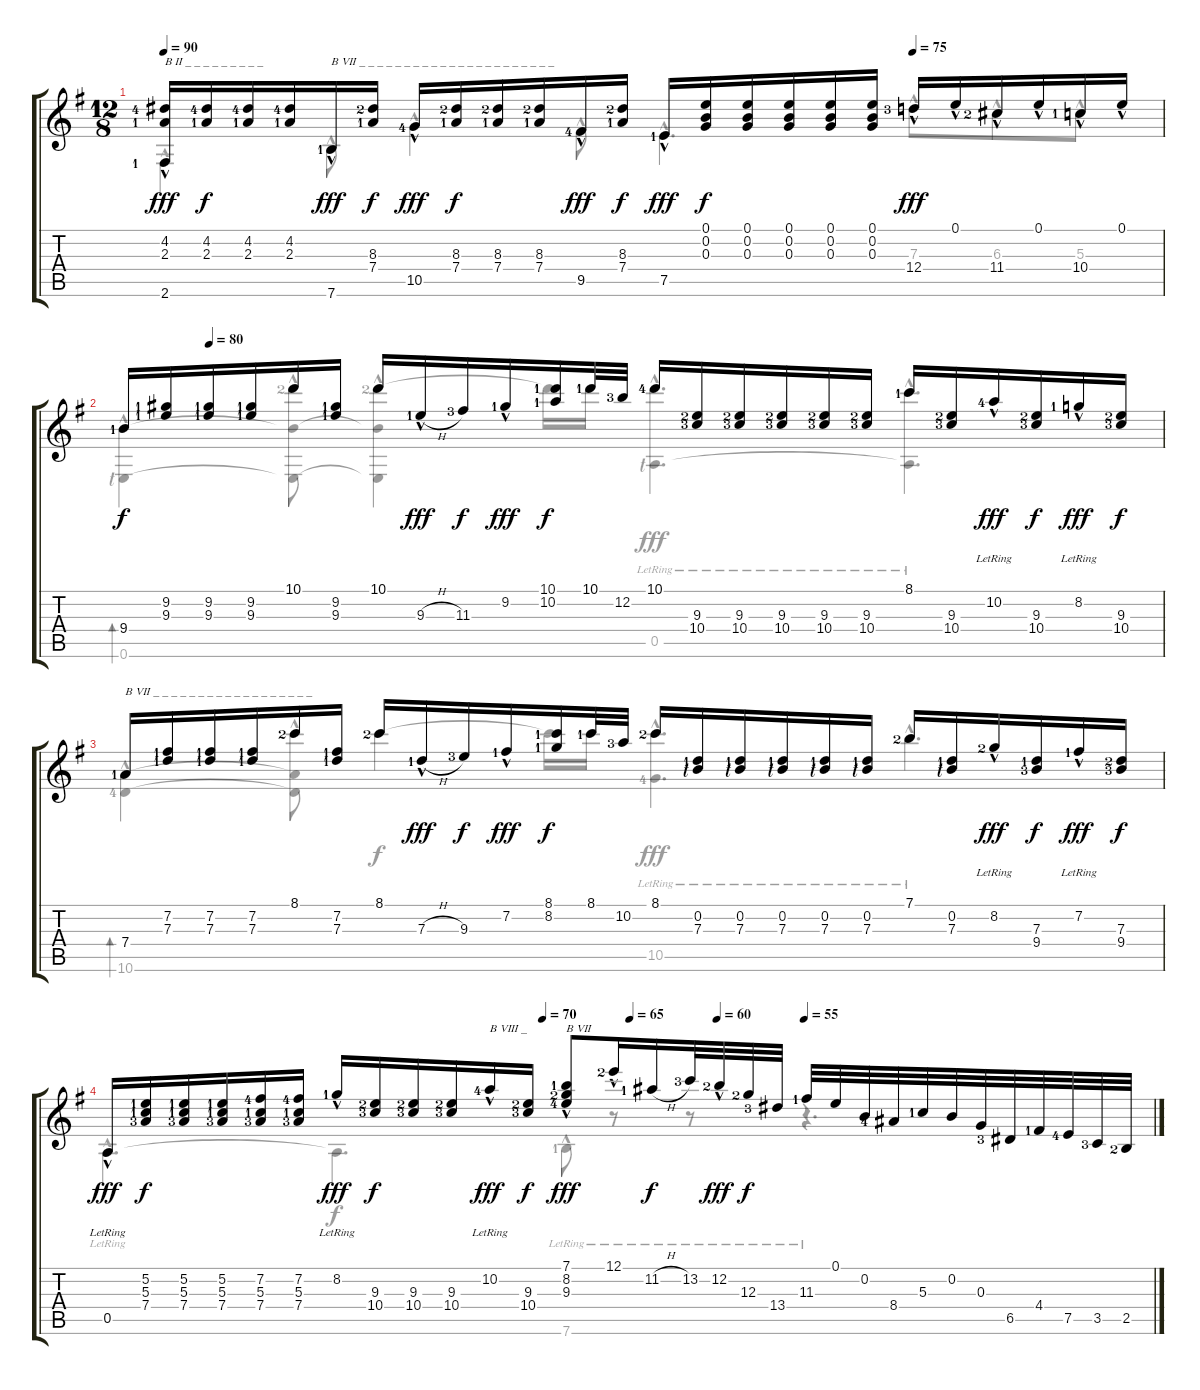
\track "" {instrument acousticguitarnylon}
\staff {score tabs}
\tuning (E4 B3 G3 D3 A2 E2) {hide}
\voice
\ts (12 8)
\tempo 90
\tempo (75 0.75)
\clef g2
\ks eminor
(4.2{lf 5} 2.3{lf 2} 2.6{hac lf 2}).16{txt "B II _ _ _ _ _ _ _ _ _" dy fff volume 16} (4.2{lf 5} 2.3{lf 2}).16{dy f volume 11} (4.2{lf 5} 2.3{lf 2}).16 (4.2{lf 5} 2.3{lf 2}).16 7.6{hac lf 2}.16{txt "B VII _ _ _ _ _ _ _ _ _ _ _ _ _ _ _ _ _ _ _ _ _ _" dy fff volume 16} (8.3{lf 3} 7.4{lf 2}).16{dy f volume 11} 10.5{hac lf 5}.16{dy fff volume 16} (8.3{lf 3} 7.4{lf 2}).16{dy f volume 11} (8.3{lf 3} 7.4{lf 2}).16 (8.3{lf 3} 7.4{lf 2}).16 9.5{hac lf 5}.16{dy fff volume 16} (8.3{lf 3} 7.4{lf 2}).16{dy f volume 11} 7.5{hac lf 2}.16{dy fff volume 16} (0.1 0.2 0.3).16{dy f volume 11} (0.1 0.2 0.3).16 (0.1 0.2 0.3).16 (0.1 0.2 0.3).16 (0.1 0.2 0.3).16 12.4{hac lf 4}.16{dy fff volume 16} 0.1{hac}.16 11.4{hac lf 3}.16 0.1{hac}.16 10.4{hac lf 2}.16 0.1{hac}.16 |
\tempo (80 0.08333333333333333)
9.4{lf 2}.16{txt "" dy f volume 16} (9.2{lf 2} 9.3{lf 2}).16{volume 11} (9.2{lf 2} 9.3{lf 2}).16 (9.2{lf 2} 9.3{lf 2}).16 10.1.16{volume 16} (9.2{lf 2} 9.3{lf 2}).16{volume 11} 10.1.16{volume 16} 9.3{h hac lf 2}.16{txt " _ _ _ _ _ _ _ _ " dy fff} 11.3{lf 4}.16{dy f} 9.2{hac lf 2}.16{dy fff} (10.1{lf 2} 10.2{lf 2}).16{txt "" dy f} 10.1{lf 2}.32 12.2{lf 4}.32 10.1{lf 5}.16 (9.3{lf 3} 10.4{lf 4}).16{volume 11} (9.3{lf 3} 10.4{lf 4}).16 (9.3{lf 3} 10.4{lf 4}).16 (9.3{lf 3} 10.4{lf 4}).16 (9.3{lf 3} 10.4{lf 4}).16 8.1{lf 2}.16{volume 16} (9.3{lf 3} 10.4{lf 4}).16{volume 11} 10.2{hac lr lf 5}.16{dy fff volume 16} (9.3{lf 3} 10.4{lf 4}).16{dy f volume 11} 8.2{hac lr lf 2}.16{dy fff volume 16} (9.3{lf 3} 10.4{lf 4}).16{dy f volume 13} |
7.4{lf 2}.16{txt "B VII _ _ _ _ _ _ _ _ _ _ _ _ _ _ _ _ _ _ " volume 16} (7.2{lf 2} 7.3{lf 2}).16{volume 11} (7.2{lf 2} 7.3{lf 2}).16 (7.2{lf 2} 7.3{lf 2}).16 8.1{lf 3}.16{volume 16} (7.2{lf 2} 7.3{lf 2}).16{volume 11} 8.1{lf 3}.16{volume 16} 7.3{h hac lf 2}.16{dy fff} 9.3{lf 4}.16{dy f} 7.2{hac lf 2}.16{dy fff} (8.1{lf 2} 8.2{lf 2}).16{txt "" dy f} 8.1{lf 2}.32 10.2{lf 4}.32 8.1{lf 3}.16 (0.2{lf 1} 7.3{lf 2}).16{volume 11} (0.2{lf 1} 7.3{lf 2}).16{volume 11} (0.2{lf 1} 7.3{lf 2}).16{volume 11} (0.2{lf 1} 7.3{lf 2}).16{volume 11} (0.2{lf 1} 7.3{lf 2}).16{volume 11} 7.1{lf 3}.16{volume 16} (0.2{lf 1} 7.3{lf 2}).16{volume 11} 8.2{hac lr lf 3}.16{dy fff volume 16} (7.3{lf 2} 9.4{lf 4}).16{dy f volume 11} 7.2{hac lr lf 2}.16{dy fff volume 16} (7.3{lf 3} 9.4{lf 4}).16{dy f volume 13} |
\tempo (70 0.4166666666666667)
\tempo (65 0.5)
\tempo (60 0.5833333333333334)
\tempo (55 0.6666666666666666)
0.5{hac lr}.16{dy fff} (5.2{lf 2} 5.3{lf 2} 7.4{lf 4}).16{txt "" dy f} (5.2{lf 2} 5.3{lf 2} 7.4{lf 4}).16 (5.2{lf 2} 5.3{lf 2} 7.4{lf 4}).16 (7.2{lf 5} 5.3{lf 2} 7.4{lf 4}).16 (7.2{lf 5} 5.3{lf 2} 7.4{lf 4}).16 8.2{hac lr lf 2}.16{dy fff} (9.3{lf 3} 10.4{lf 4}).16{dy f} (9.3{lf 3} 10.4{lf 4}).16 (9.3{lf 3} 10.4{lf 4}).16 10.2{hac lr lf 5}.16{txt "B VIII _" dy fff} (9.3{lf 3} 10.4{lf 4}).16{dy f} (7.1{hac lf 2} 8.2{hac lf 3} 9.3{hac lf 5}).8{txt "B VII" dy fff} 12.1{hac lf 3}.16 11.2{h lf 2}.16{dy f} 13.2{lf 4}.32 12.2{hac lf 3}.32{txt "" dy fff} 12.3{lf 3}.32{dy f} 13.4{lf 4}.32 11.3{lf 2}.32 0.1.32 0.2.32 8.4{lf 5}.32 5.3{lf 2}.32 0.2.32 0.3.32 6.5{lf 4}.32 4.4{lf 2}.32 7.5{lf 5}.32 3.5{lf 4}.32 2.5{lf 3}.32
\voice
\clef g2
\ottava regular
\simile none
\ks eminor
2.6{hac}.4{dy fff} 7.6{hac}.8 10.5{hac}.4 9.5{hac}.8 7.5{hac}.4{d} 7.3{hac}.8 6.3{hac}.8 5.3{hac}.8 |
(9.4{hac} 0.6{hac lf 1}).4{bd 480} (10.1{hac lf 3} 9.4{t} 0.6{t}).8 (10.1{hac lf 3} 9.4{t} 0.6{t}).4 10.1{t}.16{dy f} 10.1.16 (10.1{hac lr} 0.5{hac lr lf 1}).4{d dy fff} (8.1{hac lr} 0.5{t}).4{d} |
(7.4{hac} 10.6{hac lf 5}).4{bd 480} (8.1{hac} 7.4{t} 10.6{t}).8 8.1.4{dy f} 8.1{t}.16 8.1.16 (8.1{hac lr} 10.5{hac lr lf 5}).4{d dy fff} 7.1{hac lr}.4{d} |
0.5{hac lr}.4{d} 0.5{t}.4{d dy f} 7.6{hac lr lf 2}.8{dy fff} r.8 r.8 r.4{d}
